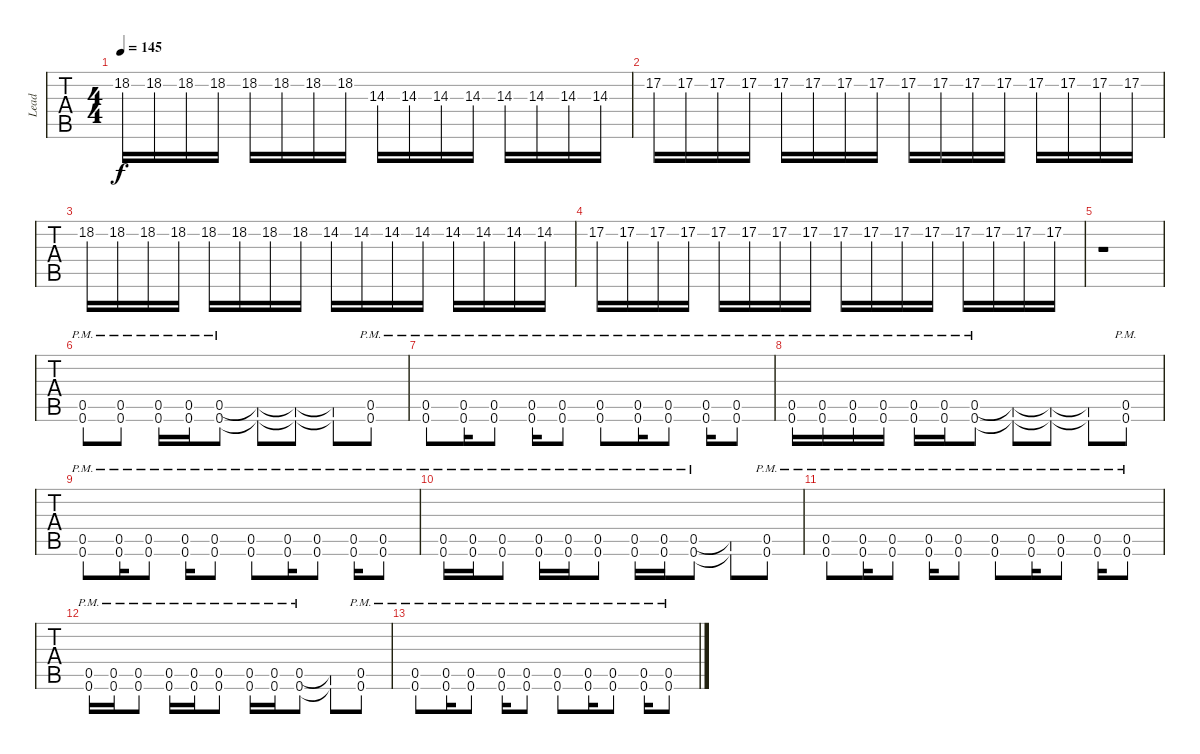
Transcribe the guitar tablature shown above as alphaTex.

\track ("Lead" "Lead") {instrument distortionguitar}
\staff {tabs}
\tuning (D4 A3 F3 C3 G2 C2) {hide}
\ts (4 4)
\tempo 145
\clef g2
\ks c
18.2.16{dy f} 18.2.16 18.2.16 18.2.16 18.2.16 18.2.16 18.2.16 18.2.16 14.3.16 14.3.16 14.3.16 14.3.16 14.3.16 14.3.16 14.3.16 14.3.16 |
17.2.16 17.2.16 17.2.16 17.2.16 17.2.16 17.2.16 17.2.16 17.2.16 17.2.16 17.2.16 17.2.16 17.2.16 17.2.16 17.2.16 17.2.16 17.2.16 |
18.2.16 18.2.16 18.2.16 18.2.16 18.2.16 18.2.16 18.2.16 18.2.16 14.2.16 14.2.16 14.2.16 14.2.16 14.2.16 14.2.16 14.2.16 14.2.16 |
17.2.16 17.2.16 17.2.16 17.2.16 17.2.16 17.2.16 17.2.16 17.2.16 17.2.16 17.2.16 17.2.16 17.2.16 17.2.16 17.2.16 17.2.16 17.2.16 |
r.1 |
(0.5{pm} 0.6{pm}).8 (0.5{pm} 0.6{pm}).8 (0.5{pm} 0.6{pm}).16 (0.5{pm} 0.6{pm}).16 (0.5{pm} 0.6{pm}).8 (0.5{t} 0.6{t}).8 (0.5{t} 0.6{t}).8 (0.5{t} 0.6{t}).8 (0.5{pm} 0.6{pm}).8 |
(0.5{pm} 0.6{pm}).8 (0.5{pm} 0.6{pm}).16 (0.5{pm} 0.6{pm}).8 (0.5{pm} 0.6{pm}).16 (0.5{pm} 0.6{pm}).8 (0.5{pm} 0.6{pm}).8 (0.5{pm} 0.6{pm}).16 (0.5{pm} 0.6{pm}).8 (0.5{pm} 0.6{pm}).16 (0.5{pm} 0.6{pm}).8 |
(0.5{pm} 0.6{pm}).16 (0.5{pm} 0.6{pm}).16 (0.5{pm} 0.6{pm}).16 (0.5{pm} 0.6{pm}).16 (0.5{pm} 0.6{pm}).16 (0.5{pm} 0.6{pm}).16 (0.5{pm} 0.6{pm}).8 (0.5{t} 0.6{t}).8 (0.5{t} 0.6{t}).8 (0.5{t} 0.6{t}).8 (0.5{pm} 0.6{pm}).8 |
(0.5{pm} 0.6{pm}).8 (0.5{pm} 0.6{pm}).16 (0.5{pm} 0.6{pm}).8 (0.5{pm} 0.6{pm}).16 (0.5{pm} 0.6{pm}).8 (0.5{pm} 0.6{pm}).8 (0.5{pm} 0.6{pm}).16 (0.5{pm} 0.6{pm}).8 (0.5{pm} 0.6{pm}).16 (0.5{pm} 0.6{pm}).8 |
(0.5{pm} 0.6{pm}).16 (0.5{pm} 0.6{pm}).16 (0.5{pm} 0.6{pm}).8 (0.5{pm} 0.6{pm}).16 (0.5{pm} 0.6{pm}).16 (0.5{pm} 0.6{pm}).8 (0.5{pm} 0.6{pm}).16 (0.5{pm} 0.6{pm}).16 (0.5{pm} 0.6{pm}).8 (0.5{t} 0.6{t}).8 (0.5{pm} 0.6{pm}).8 |
(0.5{pm} 0.6{pm}).8 (0.5{pm} 0.6{pm}).16 (0.5{pm} 0.6{pm}).8 (0.5{pm} 0.6{pm}).16 (0.5{pm} 0.6{pm}).8 (0.5{pm} 0.6{pm}).8 (0.5{pm} 0.6{pm}).16 (0.5{pm} 0.6{pm}).8 (0.5{pm} 0.6{pm}).16 (0.5{pm} 0.6{pm}).8 |
(0.5{pm} 0.6{pm}).16 (0.5{pm} 0.6{pm}).16 (0.5{pm} 0.6{pm}).8 (0.5{pm} 0.6{pm}).16 (0.5{pm} 0.6{pm}).16 (0.5{pm} 0.6{pm}).8 (0.5{pm} 0.6{pm}).16 (0.5{pm} 0.6{pm}).16 (0.5{pm} 0.6{pm}).8 (0.5{t} 0.6{t}).8 (0.5{pm} 0.6{pm}).8 |
(0.5{pm} 0.6{pm}).8 (0.5{pm} 0.6{pm}).16 (0.5{pm} 0.6{pm}).8 (0.5{pm} 0.6{pm}).16 (0.5{pm} 0.6{pm}).8 (0.5{pm} 0.6{pm}).8 (0.5{pm} 0.6{pm}).16 (0.5{pm} 0.6{pm}).8 (0.5{pm} 0.6{pm}).16 (0.5{pm} 0.6{pm}).8
